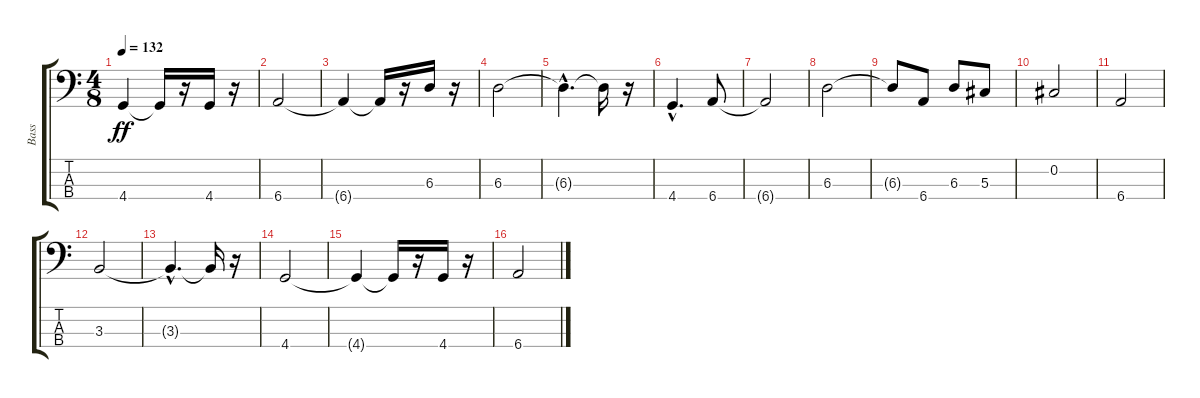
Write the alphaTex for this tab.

\track ("Bass" "Bass") {instrument electricbassfinger}
\staff {score tabs}
\tuning (Gb2 Db2 Ab1 Eb1) {hide}
\ts (4 8)
\tempo 132
\clef f4
\ks c
4.4{t}.4{dy ff} 4.4{t}.16 r.16 4.4.16 r.16 |
6.4.2 |
6.4{t}.4 6.4{t}.16 r.16 6.3.16 r.16 |
6.3.2 |
6.3{hac t}.4{d} 6.3{t}.16 r.16 |
4.4{hac}.4{d} 6.4.8 |
6.4{t}.2 |
6.3.2 |
6.3{t}.8 6.4.8 6.3.8 5.3.8 |
0.2.2 |
6.4.2 |
3.3.2 |
3.3{hac t}.4{d} 3.3{t}.16 r.16 |
4.4.2 |
4.4{t}.4 4.4{t}.16 r.16 4.4.16 r.16 |
6.4.2
